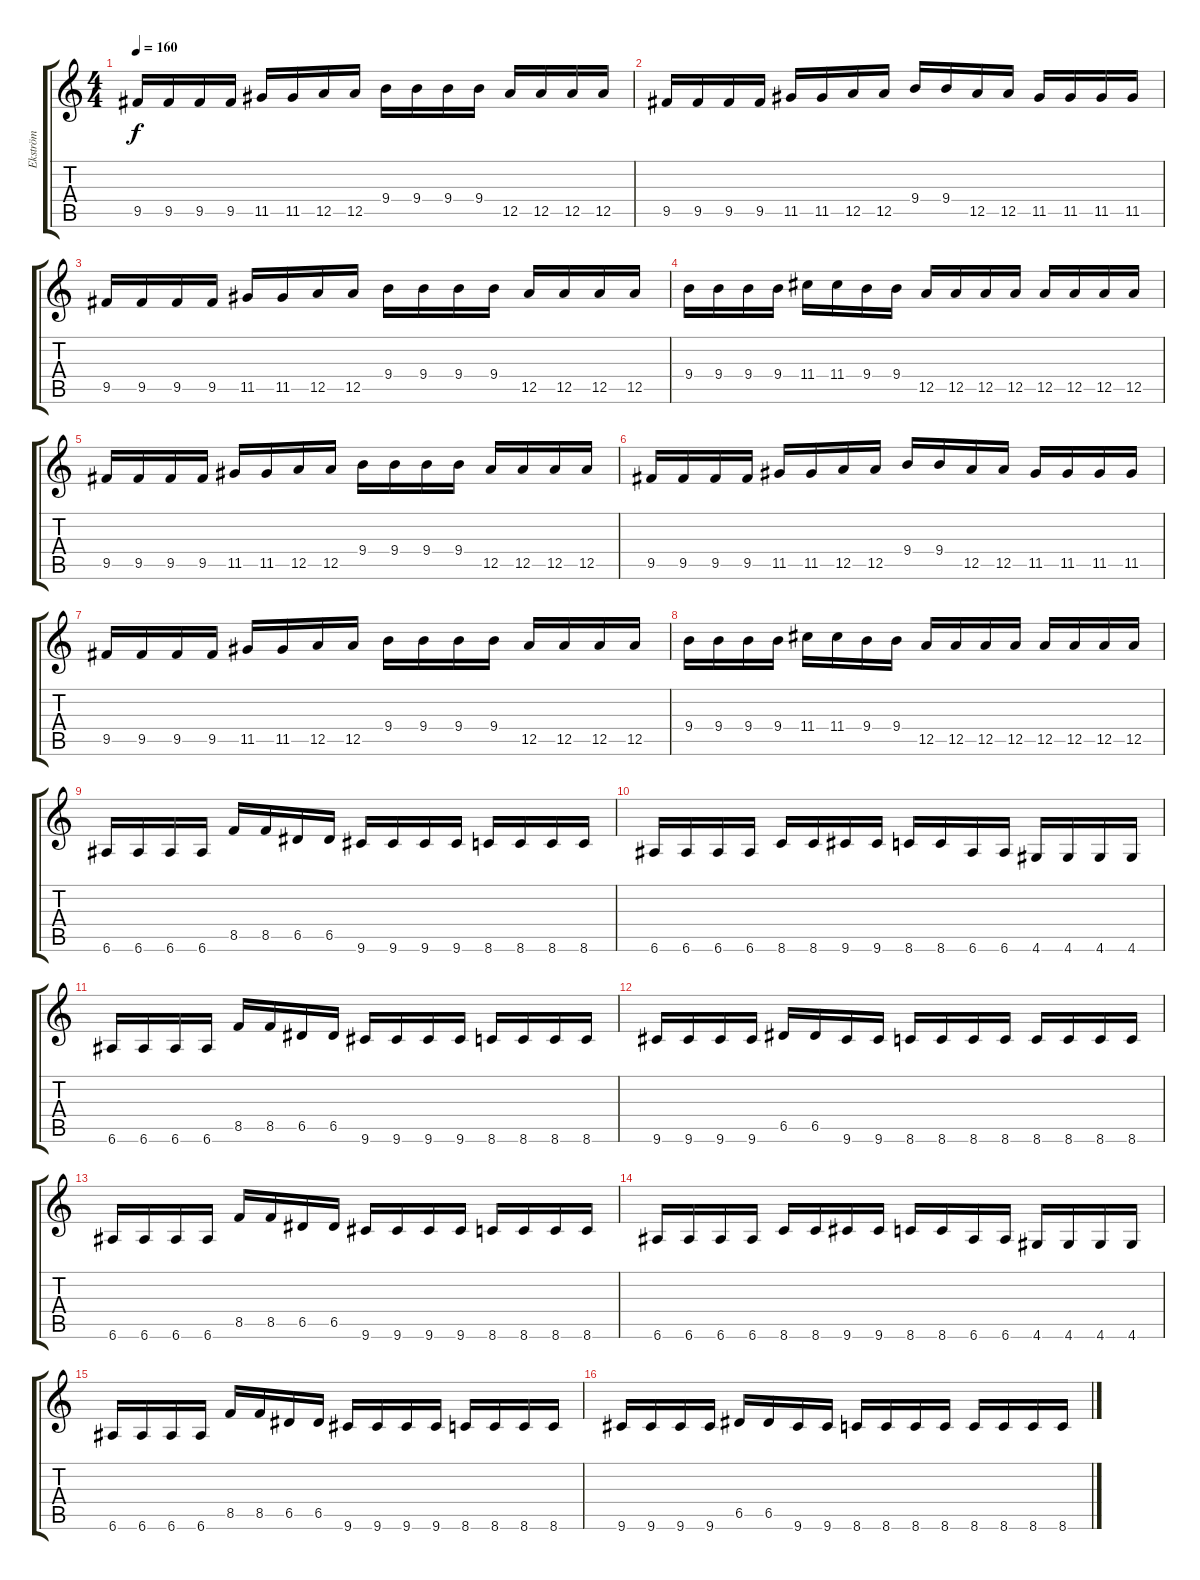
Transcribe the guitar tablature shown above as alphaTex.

\track ("Ekström" "Ekström") {instrument distortionguitar}
\staff {score tabs}
\tuning (E4 B3 G3 D3 A2 E2) {hide}
\ts (4 4)
\tempo 160
\clef g2
\ks c
9.5.16{dy f} 9.5.16 9.5.16 9.5.16 11.5.16 11.5.16 12.5.16 12.5.16 9.4.16 9.4.16 9.4.16 9.4.16 12.5.16 12.5.16 12.5.16 12.5.16 |
9.5.16 9.5.16 9.5.16 9.5.16 11.5.16 11.5.16 12.5.16 12.5.16 9.4.16 9.4.16 12.5.16 12.5.16 11.5.16 11.5.16 11.5.16 11.5.16 |
9.5.16 9.5.16 9.5.16 9.5.16 11.5.16 11.5.16 12.5.16 12.5.16 9.4.16 9.4.16 9.4.16 9.4.16 12.5.16 12.5.16 12.5.16 12.5.16 |
9.4.16 9.4.16 9.4.16 9.4.16 11.4.16 11.4.16 9.4.16 9.4.16 12.5.16 12.5.16 12.5.16 12.5.16 12.5.16 12.5.16 12.5.16 12.5.16 |
9.5.16 9.5.16 9.5.16 9.5.16 11.5.16 11.5.16 12.5.16 12.5.16 9.4.16 9.4.16 9.4.16 9.4.16 12.5.16 12.5.16 12.5.16 12.5.16 |
9.5.16 9.5.16 9.5.16 9.5.16 11.5.16 11.5.16 12.5.16 12.5.16 9.4.16 9.4.16 12.5.16 12.5.16 11.5.16 11.5.16 11.5.16 11.5.16 |
9.5.16 9.5.16 9.5.16 9.5.16 11.5.16 11.5.16 12.5.16 12.5.16 9.4.16 9.4.16 9.4.16 9.4.16 12.5.16 12.5.16 12.5.16 12.5.16 |
9.4.16 9.4.16 9.4.16 9.4.16 11.4.16 11.4.16 9.4.16 9.4.16 12.5.16 12.5.16 12.5.16 12.5.16 12.5.16 12.5.16 12.5.16 12.5.16 |
6.6.16 6.6.16 6.6.16 6.6.16 8.5.16 8.5.16 6.5.16 6.5.16 9.6.16 9.6.16 9.6.16 9.6.16 8.6.16 8.6.16 8.6.16 8.6.16 |
6.6.16 6.6.16 6.6.16 6.6.16 8.6.16 8.6.16 9.6.16 9.6.16 8.6.16 8.6.16 6.6.16 6.6.16 4.6.16 4.6.16 4.6.16 4.6.16 |
6.6.16 6.6.16 6.6.16 6.6.16 8.5.16 8.5.16 6.5.16 6.5.16 9.6.16 9.6.16 9.6.16 9.6.16 8.6.16 8.6.16 8.6.16 8.6.16 |
9.6.16 9.6.16 9.6.16 9.6.16 6.5.16 6.5.16 9.6.16 9.6.16 8.6.16 8.6.16 8.6.16 8.6.16 8.6.16 8.6.16 8.6.16 8.6.16 |
6.6.16 6.6.16 6.6.16 6.6.16 8.5.16 8.5.16 6.5.16 6.5.16 9.6.16 9.6.16 9.6.16 9.6.16 8.6.16 8.6.16 8.6.16 8.6.16 |
6.6.16 6.6.16 6.6.16 6.6.16 8.6.16 8.6.16 9.6.16 9.6.16 8.6.16 8.6.16 6.6.16 6.6.16 4.6.16 4.6.16 4.6.16 4.6.16 |
6.6.16 6.6.16 6.6.16 6.6.16 8.5.16 8.5.16 6.5.16 6.5.16 9.6.16 9.6.16 9.6.16 9.6.16 8.6.16 8.6.16 8.6.16 8.6.16 |
9.6.16 9.6.16 9.6.16 9.6.16 6.5.16 6.5.16 9.6.16 9.6.16 8.6.16 8.6.16 8.6.16 8.6.16 8.6.16 8.6.16 8.6.16 8.6.16
